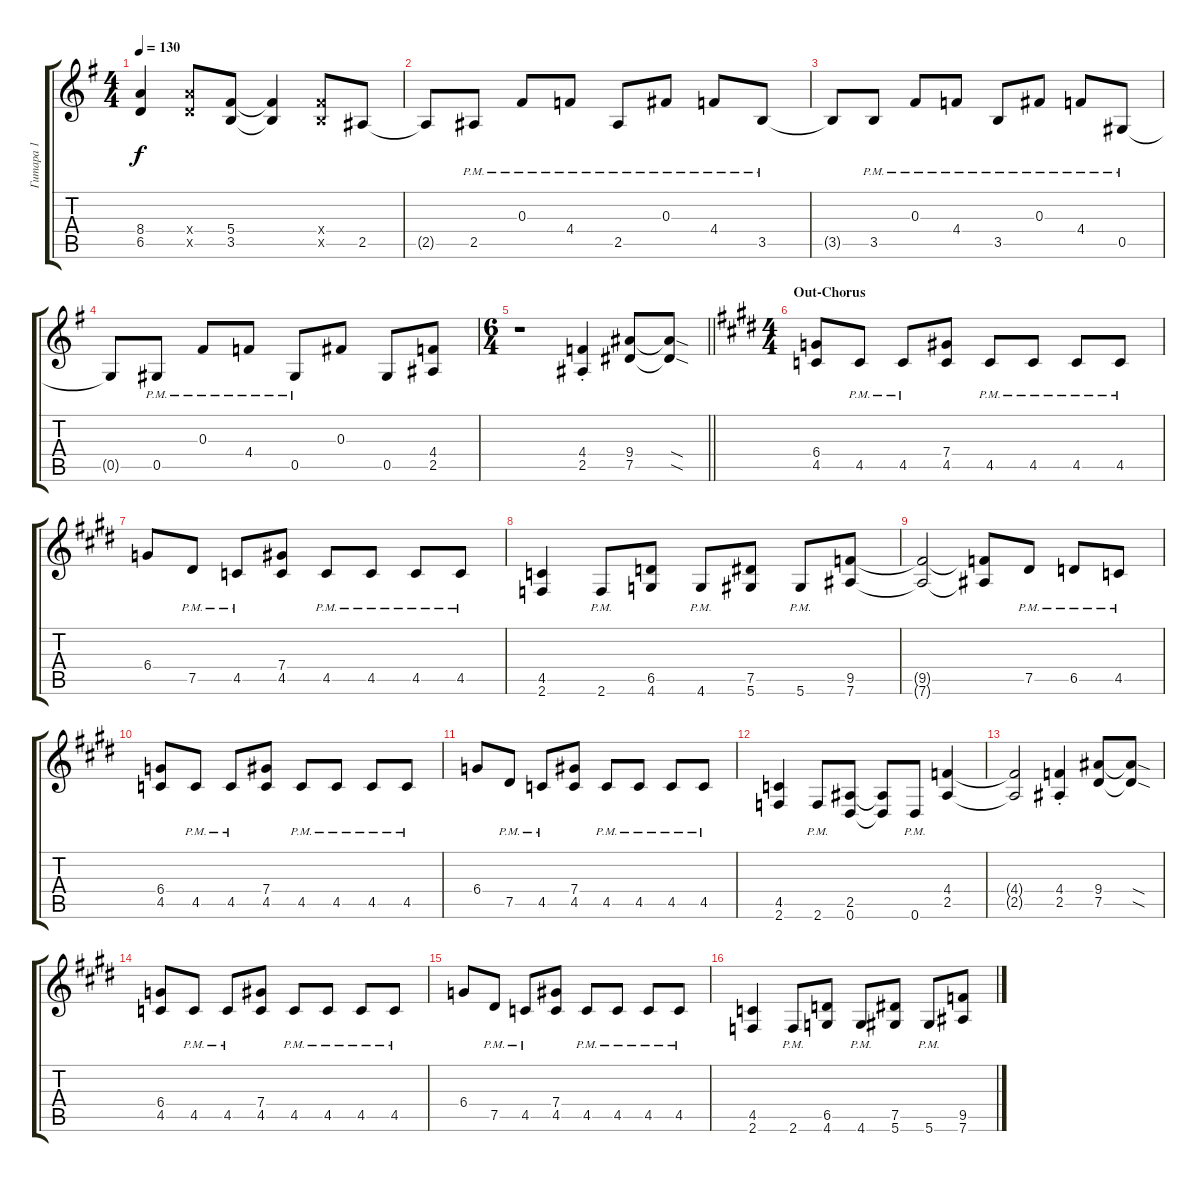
\track ("Гитара 1" "Гитара 1") {instrument distortionguitar}
\staff {score tabs}
\tuning (Eb4 Bb3 Gb3 Db3 Ab2 Eb2) {hide}
\ts (4 4)
\tempo 130
\clef g2
\ks eminor
(8.4{t} 6.5{t}).4{dy f} (8.4{x} 6.5{x}).8 (5.4 3.5).8 (5.4{t} 3.5{t}).4 (5.4{x} 3.5{x}).8 2.5.8 |
2.5{t}.8 2.5{pm}.8 0.3{pm}.8 4.4{pm}.8 2.5{pm}.8 0.3{pm}.8 4.4{pm}.8 3.5{pm}.8 |
3.5{t}.8 3.5{pm}.8 0.3{pm}.8 4.4{pm}.8 3.5{pm}.8 0.3{pm}.8 4.4{pm}.8 0.5{pm}.8 |
0.5{t}.8 0.5{pm}.8 0.3{pm}.8 4.4{pm}.8 0.5{pm}.8 0.3.8 0.5.8 (4.4 2.5).8 |
\ts (6 4)
\barLineRight lightlight
r.1 (4.4{st} 2.5{st}).4 (9.4 7.5).8 (9.4{sod t} 7.5{sod t}).8 |
\ts (4 4)
\section ("" "Out-Chorus")
\ks c#minor
(6.4 4.5).8 4.5{pm}.8 4.5{pm}.8 (7.4 4.5).8 4.5{pm}.8 4.5{pm}.8 4.5{pm}.8 4.5{pm}.8 |
6.4.8 7.5{pm}.8 4.5{pm}.8 (7.4 4.5).8 4.5{pm}.8 4.5{pm}.8 4.5{pm}.8 4.5{pm}.8 |
(4.5 2.6).4 2.6{pm}.8 (6.5 4.6).8 4.6{pm}.8 (7.5 5.6).8 5.6{pm}.8 (9.5 7.6).8 |
(9.5{t} 7.6{t}).2 (9.5{t} 7.6{t}).8 7.5{pm}.8 6.5{pm}.8 4.5{pm}.8 |
(6.4 4.5).8 4.5{pm}.8 4.5{pm}.8 (7.4 4.5).8 4.5{pm}.8 4.5{pm}.8 4.5{pm}.8 4.5{pm}.8 |
6.4.8 7.5{pm}.8 4.5{pm}.8 (7.4 4.5).8 4.5{pm}.8 4.5{pm}.8 4.5{pm}.8 4.5{pm}.8 |
(4.5 2.6).4 2.6{pm}.8 (2.5 0.6).8 (2.5{t} 0.6{t}).8 0.6{pm}.8 (4.4 2.5).4 |
(4.4{t} 2.5{t}).2 (4.4{st} 2.5{st}).4 (9.4 7.5).8 (9.4{sod t} 7.5{sod t}).8 |
(6.4 4.5).8 4.5{pm}.8 4.5{pm}.8 (7.4 4.5).8 4.5{pm}.8 4.5{pm}.8 4.5{pm}.8 4.5{pm}.8 |
6.4.8 7.5{pm}.8 4.5{pm}.8 (7.4 4.5).8 4.5{pm}.8 4.5{pm}.8 4.5{pm}.8 4.5{pm}.8 |
(4.5 2.6).4 2.6{pm}.8 (6.5 4.6).8 4.6{pm}.8 (7.5 5.6).8 5.6{pm}.8 (9.5 7.6).8
